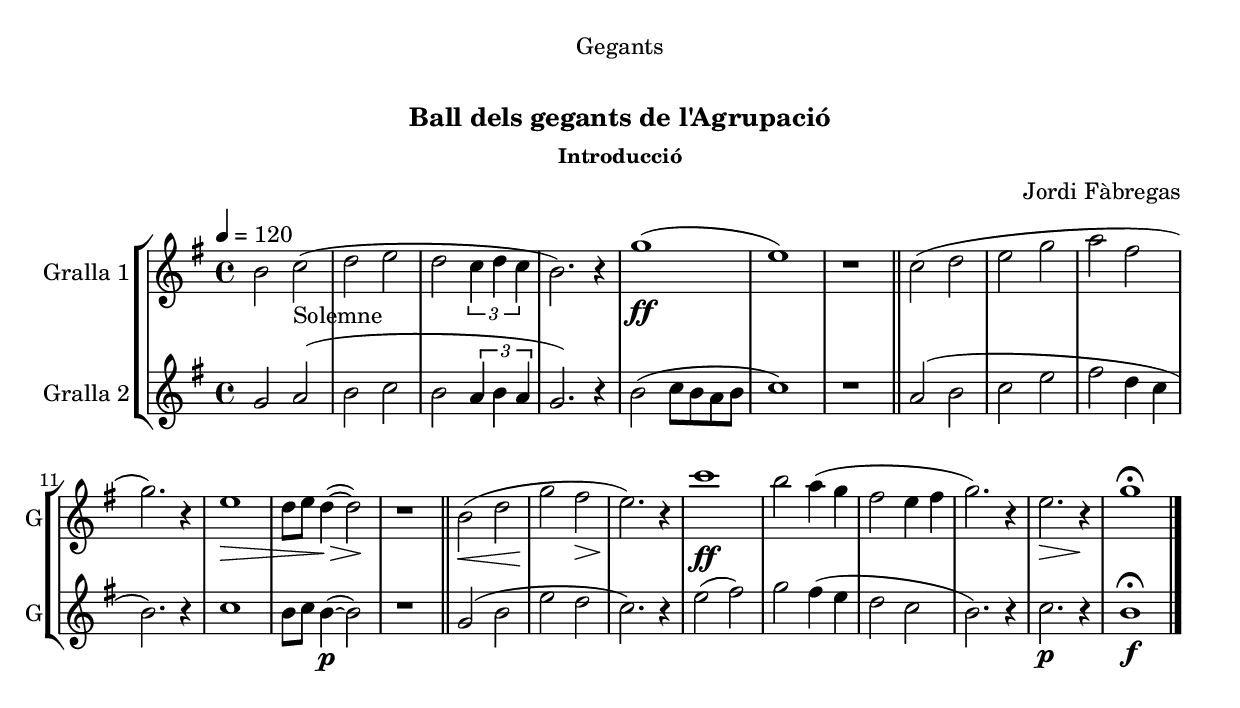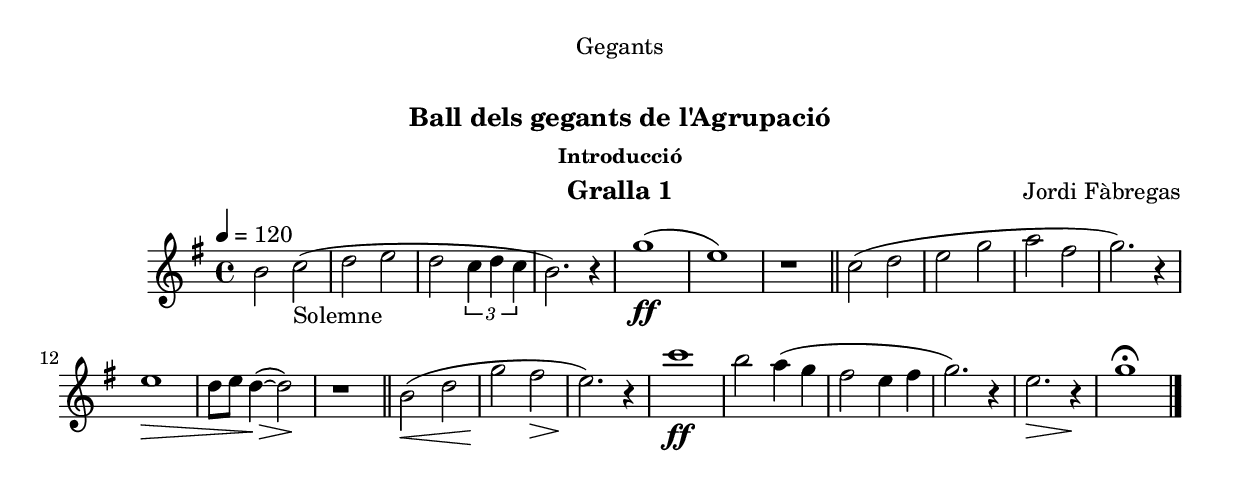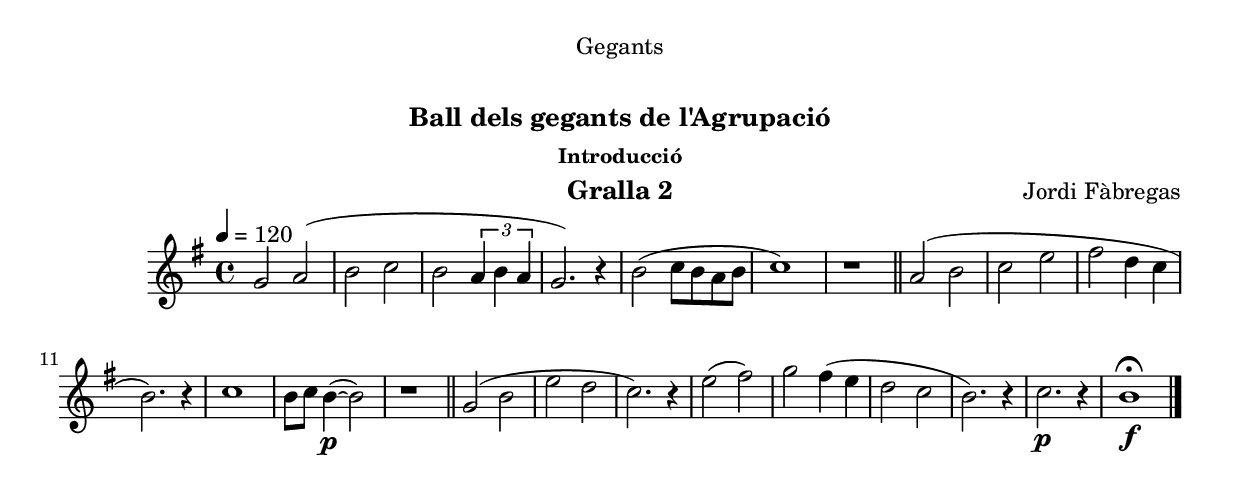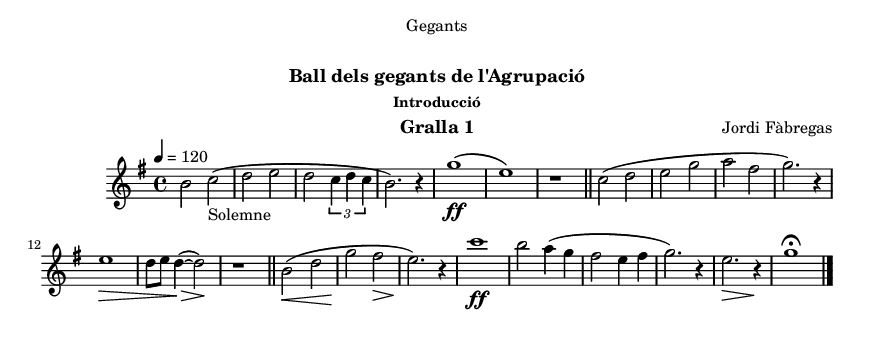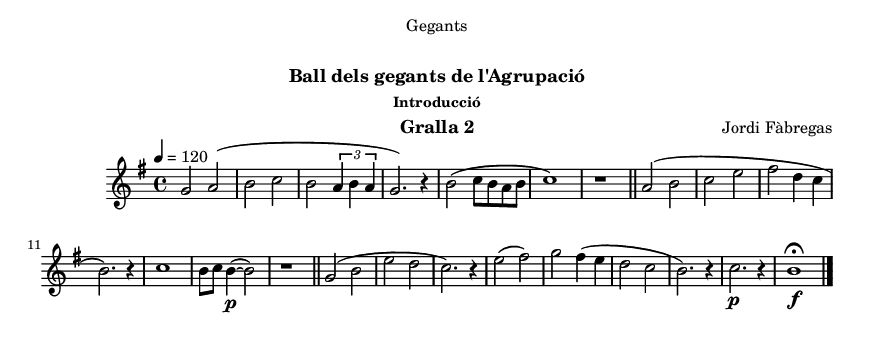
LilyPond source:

\version "2.16.0"

\header {
  dedication="Gegants"
  title="  "
  subtitle="Ball dels gegants de l'Agrupació"
  subsubtitle="Introducció"
  poet=""
  meter=""
  piece=""
  composer="Jordi Fàbregas"
  arranger=""
  opus=""
  instrument=""
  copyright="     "
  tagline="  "
}

liniaroAa =
\relative b'
{
  \tempo 4=120
  \clef treble
  \key g \major
  \time 4/4
  b2 c _"Solemne" (  |
  d2 e  |
  d2 \times 2/3 { c4 d c }  |
  b2. ) r4  |
  %05
  g'1 ( \ff  |
  e1 )  |
  r1  \bar "||"
  c2 ( d  |
  e2 g  |
  %10
  a2 fis  |
  g2. ) r4  |
  e1 \> \!  |
  d8 e d4 ~ ( \> d2 \! )  |
  r1  \bar "||"
  %15
  b2 ( \< d  |
  g2 \! fis \>  |
  e2. ) \! r4  |
  c'1  \ff   |
  b2 a4 ( g  |
  %20
  fis2 e4 fis  |
  g2. ) r4  |
  e2. \> r4 \!  |
  g1\fermata  \bar "|."
}

liniaroAb =
\relative g'
{
  \tempo 4=120
  \clef treble
  \key g \major
  \time 4/4
  g2 a (  |
  b2 c  |
  b2 \times 2/3 { a4 b a }  |
  g2. ) r4  |
  %05
  b2 ( c8 b a b  |
  c1 )  |
  r1  \bar "||"
  a2 ( b  |
  c2 e  |
  %10
  fis2 d4 c  |
  b2. ) r4  |
  c1  |
  b8 c b4 ~ ( \p b2 )  |
  r1  \bar "||"
  %15
  g2 ( b  |
  e2 d  |
  c2. ) r4  |
  e2 ( fis )  |
  g2 fis4 ( e  |
  %20
  d2 c  |
  b2. ) r4  |
  c2. \p r4  |
  b1\fermata \f  \bar "|."
}

\book {

\paper {
  print-page-number = false
}

\bookpart {
  \score {
    \new StaffGroup {
      \override Score.RehearsalMark #'self-alignment-X = #LEFT
      <<
        \new Staff \with {instrumentName = #"Gralla 1" shortInstrumentName = #"G"} \liniaroAa
        \new Staff \with {instrumentName = #"Gralla 2" shortInstrumentName = #"G"} \liniaroAb
      >>
    }
    \layout {}
  }\score { \unfoldRepeats
    \new StaffGroup {
      \override Score.RehearsalMark #'self-alignment-X = #LEFT
      <<
        \new Staff \with {instrumentName = #"Gralla 1" shortInstrumentName = #"G"} \liniaroAa
        \new Staff \with {instrumentName = #"Gralla 2" shortInstrumentName = #"G"} \liniaroAb
      >>
    }
    \midi {}
  }
}

\bookpart {
  \header {instrument="Gralla 1"}
  \score {
    \new StaffGroup {
      \override Score.RehearsalMark #'self-alignment-X = #LEFT
      <<
        \new Staff \liniaroAa
      >>
    }
    \layout {}
  }\score { \unfoldRepeats
    \new StaffGroup {
      \override Score.RehearsalMark #'self-alignment-X = #LEFT
      <<
        \new Staff \liniaroAa
      >>
    }
    \midi {}
  }
}

\bookpart {
  \header {instrument="Gralla 2"}
  \score {
    \new StaffGroup {
      \override Score.RehearsalMark #'self-alignment-X = #LEFT
      <<
        \new Staff \liniaroAb
      >>
    }
    \layout {}
  }\score { \unfoldRepeats
    \new StaffGroup {
      \override Score.RehearsalMark #'self-alignment-X = #LEFT
      <<
        \new Staff \liniaroAb
      >>
    }
    \midi {}
  }
}

}

\book {

\paper {
  print-page-number = false
  #(set-paper-size "a6landscape")
  #(layout-set-staff-size 14)
}

\bookpart {
  \header {instrument="Gralla 1"}
  \score {
    \new StaffGroup {
      \override Score.RehearsalMark #'self-alignment-X = #LEFT
      <<
        \new Staff \liniaroAa
      >>
    }
    \layout {}
  }
}

\bookpart {
  \header {instrument="Gralla 2"}
  \score {
    \new StaffGroup {
      \override Score.RehearsalMark #'self-alignment-X = #LEFT
      <<
        \new Staff \liniaroAb
      >>
    }
    \layout {}
  }
}

}

